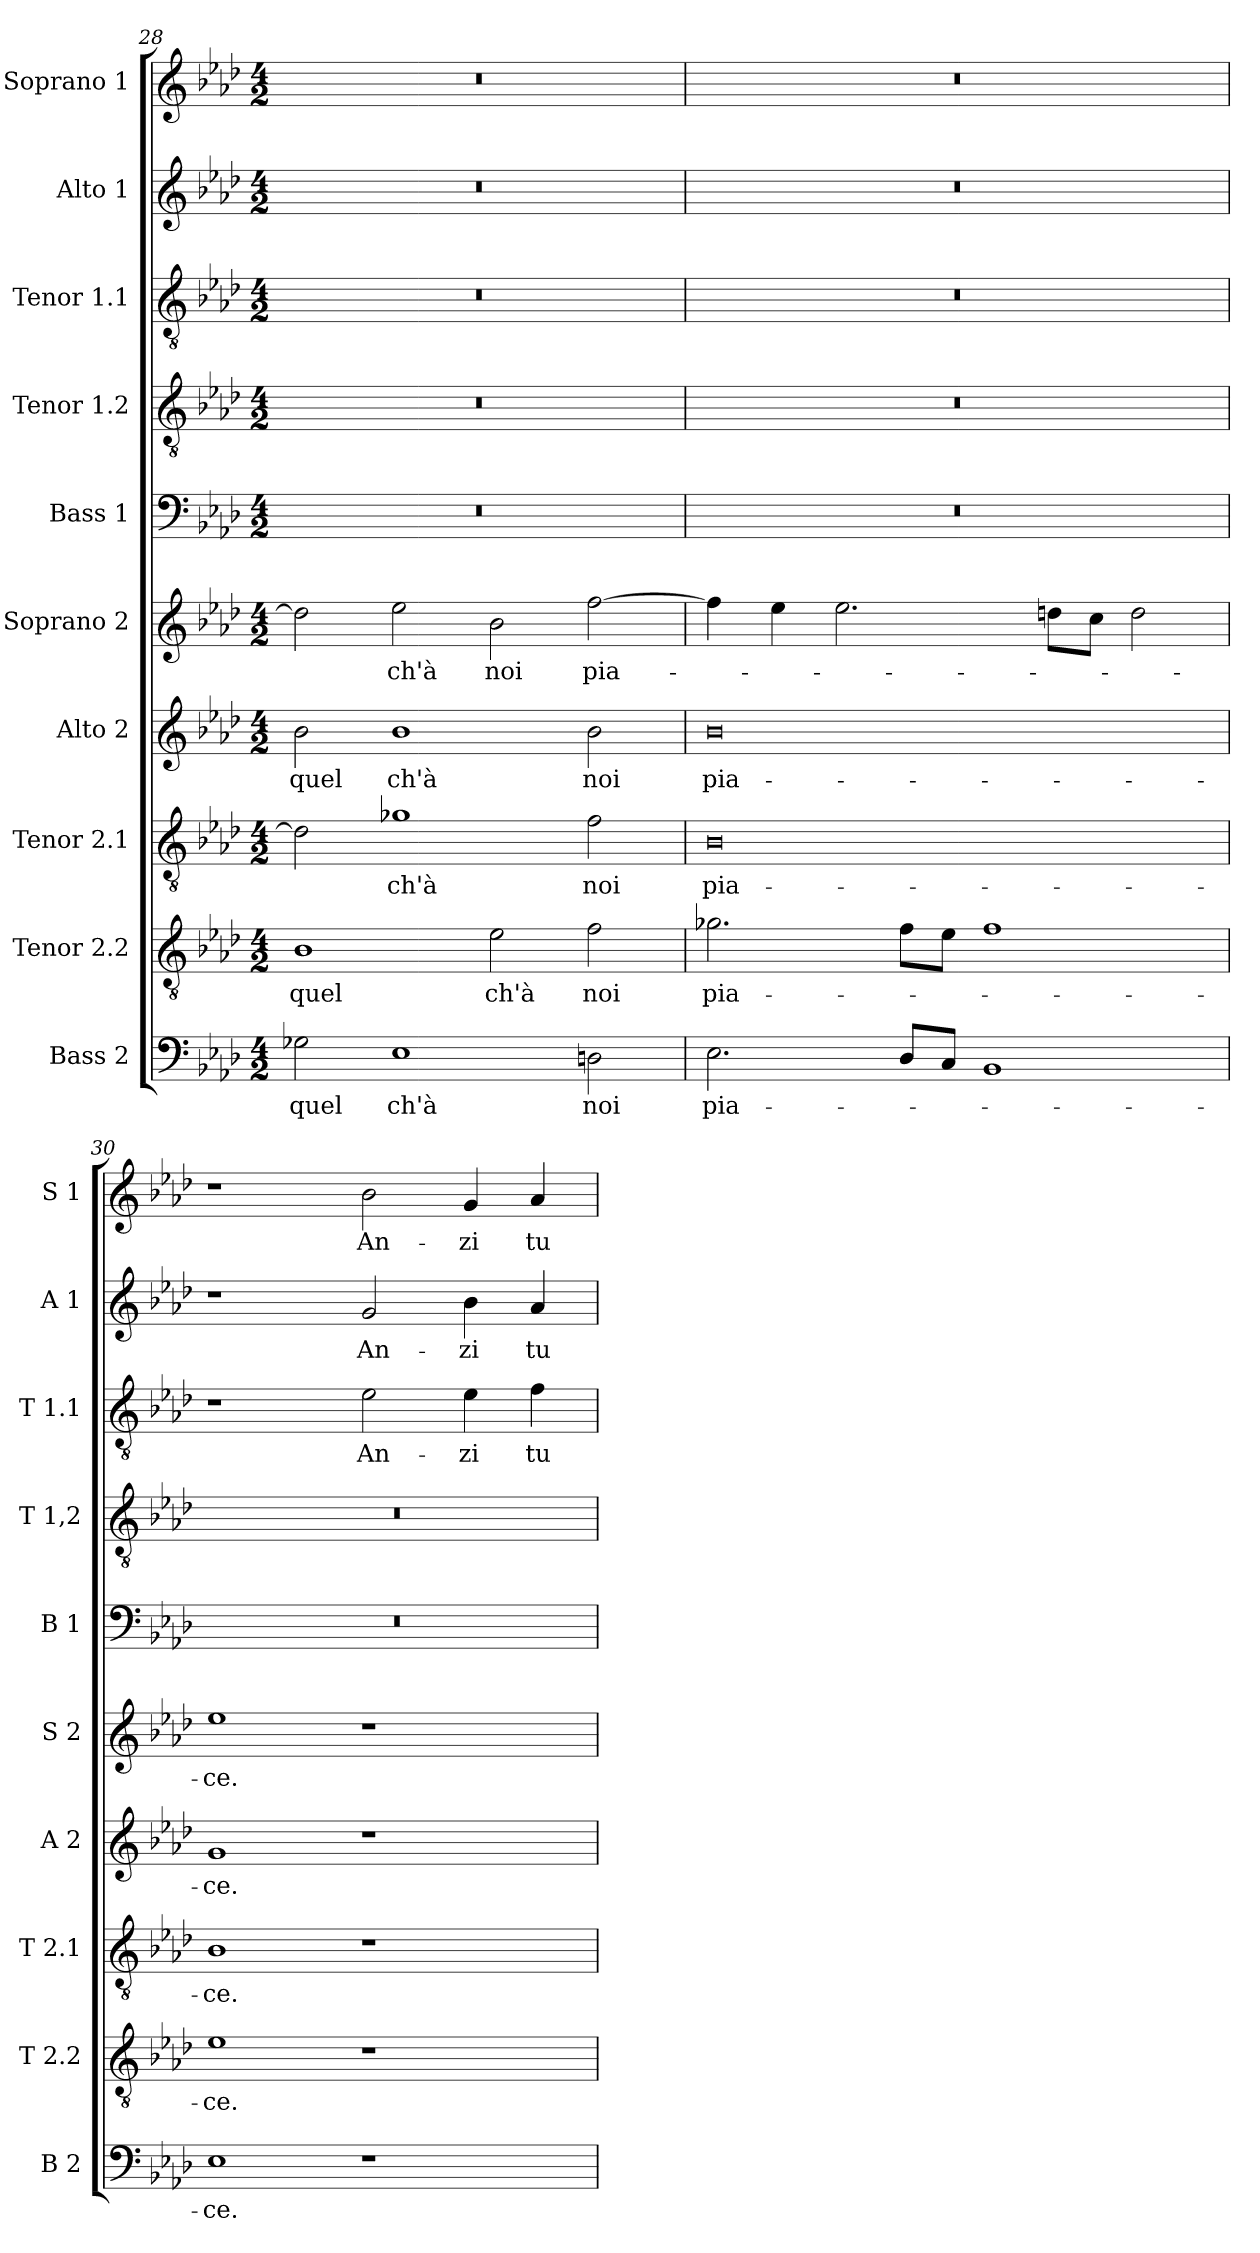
**kern	**text	**kern	**text	**kern	**text	**kern	**text	**kern	**text	**kern	**kern	**kern	**text	**kern	**text	**kern	**text
*part10	*part10	*part9	*part9	*part8	*part8	*part7	*part7	*part6	*part6	*part5	*part4	*part3	*part3	*part2	*part2	*part1	*part1
*staff10	*staff10	*staff9	*staff9	*staff8	*staff8	*staff7	*staff7	*staff6	*staff6	*staff5	*staff4	*staff3	*staff3	*staff2	*staff2	*staff1	*staff1
*I"Bass 2	*	*I"Tenor 2.2	*	*I"Tenor 2.1	*	*I"Alto 2	*	*I"Soprano 2	*	*I"Bass 1	*I"Tenor 1.2	*I"Tenor 1.1	*	*I"Alto 1	*	*I"Soprano 1	*
*I'B 2	*	*I'T 2.2	*	*I'T 2.1	*	*I'A 2	*	*I'S 2	*	*I'B 1	*I'T 1,2	*I'T 1.1	*	*I'A 1	*	*I'S 1	*
*clefF4	*	*clefGv2	*	*clefGv2	*	*clefG2	*	*clefG2	*	*clefF4	*clefGv2	*clefGv2	*	*clefG2	*	*clefG2	*
*k[b-e-a-d-]	*	*k[b-e-a-d-]	*	*k[b-e-a-d-]	*	*k[b-e-a-d-]	*	*k[b-e-a-d-]	*	*k[b-e-a-d-]	*k[b-e-a-d-]	*k[b-e-a-d-]	*	*k[b-e-a-d-]	*	*k[b-e-a-d-]	*
*A-:	*	*A-:	*	*A-:	*	*A-:	*	*A-:	*	*A-:	*A-:	*A-:	*	*A-:	*	*A-:	*
*M4/2	*	*M4/2	*	*M4/2	*	*M4/2	*	*M4/2	*	*M4/2	*M4/2	*M4/2	*	*M4/2	*	*M4/2	*
=28	=28	=28	=28	=28	=28	=28	=28	=28	=28	=28	=28	=28	=28	=28	=28	=28	=28
!	!LO:LY:b	!	!LO:LY:b	!	!	!	!LO:LY:b	!	!	!	!	!	!	!	!	!	!
2G-X\	quel	1B-	quel	2d-\]	.	2b-\	quel	2dd-\]	.	0r	0r	0r	.	0r	.	0r	.
!	!LO:LY:b	!	!	!	!LO:LY:b	!	!LO:LY:b	!	!LO:LY:b	!	!	!	!	!	!	!	!
1E-	ch'à	.	.	1g-X	ch'à	1b-	ch'à	2ee-\	ch'à	.	.	.	.	.	.	.	.
!	!	!	!LO:LY:b	!	!	!	!	!	!LO:LY:b	!	!	!	!	!	!	!	!
.	.	2e-\	ch'à	.	.	.	.	2b-\	noi	.	.	.	.	.	.	.	.
!	!LO:LY:b	!	!LO:LY:b	!	!LO:LY:b	!	!LO:LY:b	!	!LO:LY:b	!	!	!	!	!	!	!	!
2Dn\	noi	2f\	noi	2f\	noi	2b-\	noi	[2ff\	pia-	.	.	.	.	.	.	.	.
=29	=29	=29	=29	=29	=29	=29	=29	=29	=29	=29	=29	=29	=29	=29	=29	=29	=29
!	!LO:LY:b	!	!LO:LY:b	!	!LO:LY:b	!	!LO:LY:b	!	!	!	!	!	!	!	!	!	!
2.E-\	pia-	2.g-X\	pia-	0B-	pia-	0b-	pia-	4ff\]	.	0r	0r	0r	.	0r	.	0r	.
.	.	.	.	.	.	.	.	4ee-\	.	.	.	.	.	.	.	.	.
.	.	.	.	.	.	.	.	2.ee-\	.	.	.	.	.	.	.	.	.
8D-/L	.	8f\L	.	.	.	.	.	.	.	.	.	.	.	.	.	.	.
8C/J	.	8e-\J	.	.	.	.	.	.	.	.	.	.	.	.	.	.	.
1BB-	.	1f	.	.	.	.	.	.	.	.	.	.	.	.	.	.	.
.	.	.	.	.	.	.	.	8ddn\L	.	.	.	.	.	.	.	.	.
.	.	.	.	.	.	.	.	8cc\J	.	.	.	.	.	.	.	.	.
.	.	.	.	.	.	.	.	2dd\	.	.	.	.	.	.	.	.	.
!!LO:LB:g=z
=30	=30	=30	=30	=30	=30	=30	=30	=30	=30	=30	=30	=30	=30	=30	=30	=30	=30
!	!LO:LY:b	!	!LO:LY:b	!	!LO:LY:b	!	!LO:LY:b	!	!LO:LY:b	!	!	!	!	!	!	!	!
1E-	-ce.	1e-	-ce.	1B-	-ce.	1g	-ce.	1ee-	-ce.	0r	0r	1r	.	1r	.	1r	.
!	!	!	!	!	!	!	!	!	!	!	!	!	!LO:LY:b	!	!LO:LY:b	!	!LO:LY:b
1r	.	1r	.	1r	.	1r	.	1r	.	.	.	2e-\	An-	2g/	An-	2b-\	An-
!	!	!	!	!	!	!	!	!	!	!	!	!	!LO:LY:b	!	!LO:LY:b	!	!LO:LY:b
.	.	.	.	.	.	.	.	.	.	.	.	4e-\	-zi	4b-\	-zi	4g/	-zi
!	!	!	!	!	!	!	!	!	!	!	!	!	!LO:LY:b	!	!LO:LY:b	!	!LO:LY:b
.	.	.	.	.	.	.	.	.	.	.	.	4f\	tu	4a-/	tu	4a-/	tu
=	=	=	=	=	=	=	=	=	=	=	=	=	=	=	=	=	=
*-	*-	*-	*-	*-	*-	*-	*-	*-	*-	*-	*-	*-	*-	*-	*-	*-	*-
